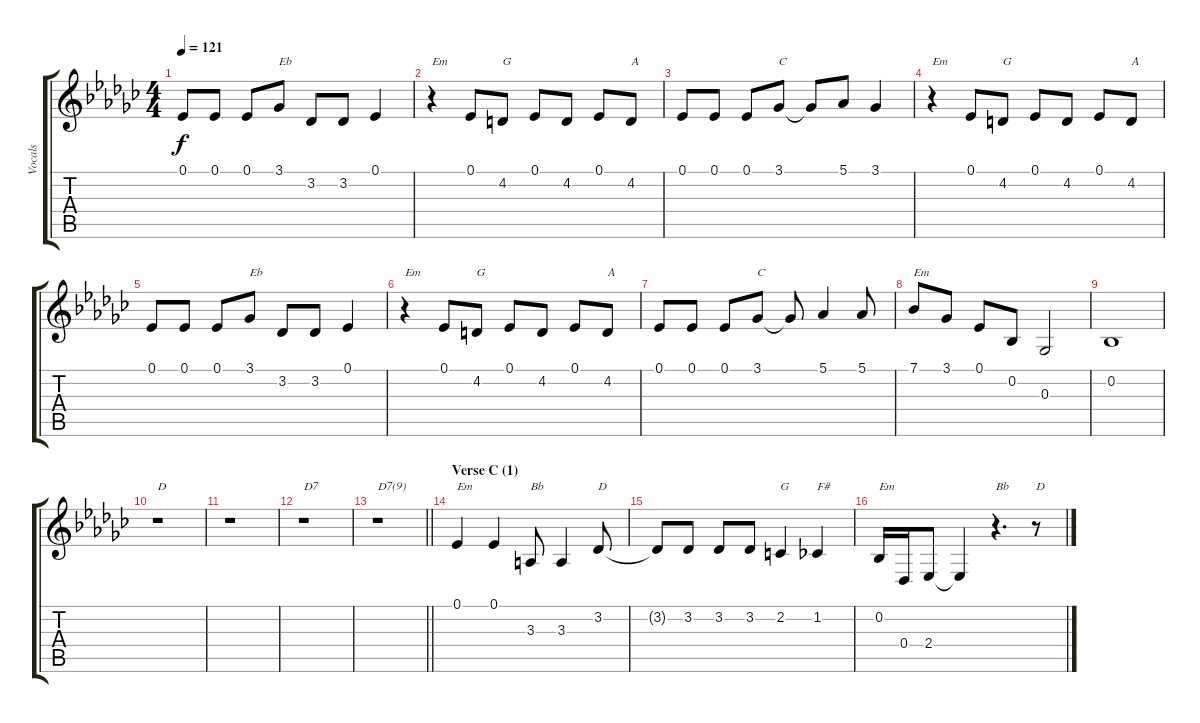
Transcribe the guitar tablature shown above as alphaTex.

\track ("Vocals" "Vocals") {instrument sopranosax}
\staff {score tabs}
\tuning (Eb4 Bb3 Gb3 Db3 Ab2 Eb2) {hide}
\ts (4 4)
\tempo 121
\clef g2
\ks ebminor
0.1.8{dy f} 0.1.8 0.1.8 3.1.8{txt "Eb"} 3.2.8 3.2.8 0.1.4 |
r.4{txt "Em"} 0.1.8 4.2.8{txt "G"} 0.1.8 4.2.8 0.1.8 4.2.8{txt "A"} |
0.1.8 0.1.8 0.1.8 3.1.8{txt "C"} 3.1{t}.8 5.1.8 3.1.4 |
r.4{txt "Em"} 0.1.8 4.2.8{txt "G"} 0.1.8 4.2.8 0.1.8 4.2.8{txt "A"} |
0.1.8 0.1.8 0.1.8 3.1.8{txt "Eb"} 3.2.8 3.2.8 0.1.4 |
r.4{txt "Em"} 0.1.8 4.2.8{txt "G"} 0.1.8 4.2.8 0.1.8 4.2.8{txt "A"} |
0.1.8 0.1.8 0.1.8 3.1.8{txt "C"} 3.1{t}.8 5.1.4 5.1.8 |
7.1.8{txt "Em"} 3.1.8 0.1.8 0.2.8 0.3.2 |
0.2.1 |
r.1{txt "D"} |
r.1 |
r.1{txt "D7"} |
\barLineRight lightlight
r.1{txt "D7(9)"} |
\section ("" "Verse C (1)")
0.1.4{txt "Em"} 0.1.4 3.3.8{txt "Bb"} 3.3.4 3.2.8{txt "D"} |
3.2{t}.8 3.2.8 3.2.8 3.2.8 2.2.4{txt "G"} 1.2.4{txt "F#"} |
0.2.16{txt "Em"} 0.4.16 2.4.8 2.4{t}.4 r.4{d txt "Bb"} r.8{txt "D"}
